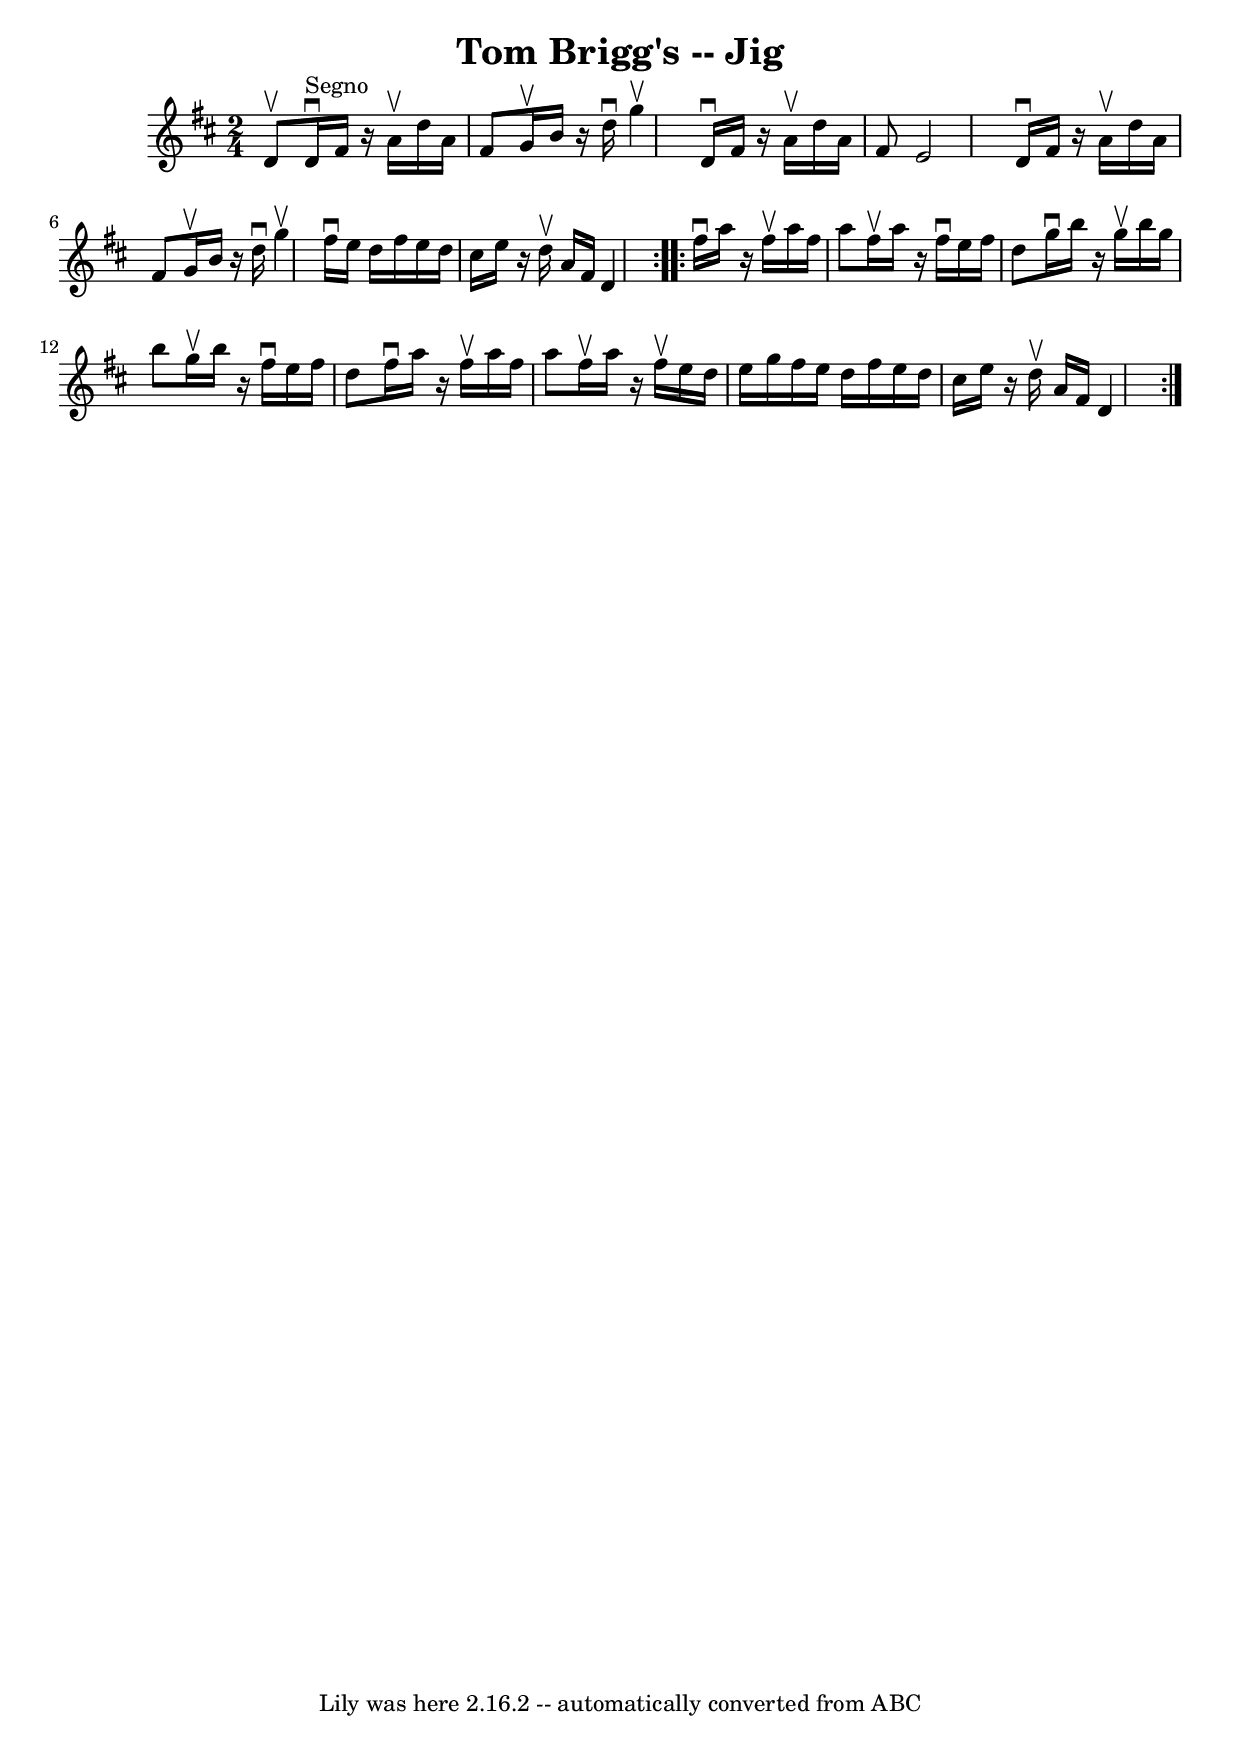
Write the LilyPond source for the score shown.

\version "2.16.2"
\include "Mammoth.ily"
\header {
  %% book = "Ryan's Mammoth Collection"
  crossRefNumber = "1"
  footnotes = "\\\\113 635"
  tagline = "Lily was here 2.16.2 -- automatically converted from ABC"
  title = "Tom Brigg's -- Jig"

}
voicedefault =  {



  \repeat volta 2 {

    \time 2/4 
    \key d \major
    d'8^\upbow   |
    d'16^"Segno"^\downbow   
    fis'16    r16 a'16^\upbow d''16 a'16 fis'8    |
    g'16^\upbow  
    b'16    r16 d''16^\downbow g''4^\upbow   |
    d'16^\downbow   
    fis'16    r16 a'16^\upbow d''16 a'16 fis'8    |
    e'2    
    |
    d'16^\downbow fis'16    r16 a'16^\upbow d''16 a'16    
    fis'8    |
    g'16^\upbow b'16    r16 d''16^\downbow g''4^\upbow   
    |
    fis''16^\downbow e''16 d''16 fis''16 e''16 d''16    
    cis''16 e''16    |
    r16 d''16^\upbow a'16 fis'16 d'4    
  }   
  
  \repeat volta 2 {
    fis''16^\downbow a''16    r16 fis''16^\upbow a''16  
    fis''16 a''8    |
    fis''16^\upbow a''16    r16 fis''16 ^\downbow e''16 fis''16 d''8    |
    g''16^\downbow b''16    
    r16 g''16^\upbow b''16 g''16 b''8    |
    g''16^\upbow b''16  
    r16 fis''16^\downbow e''16 fis''16 d''8  |
    fis''16 ^\downbow a''16    r16 fis''16^\upbow a''16 fis''16 a''8    |
    
    fis''16^\upbow a''16    r16 fis''16^\upbow e''16 d''16 e''16    
    g''16    |
    fis''16 e''16 d''16 fis''16 e''16 d''16    
    cis''16 e''16    |
    r16 d''16^\upbow a'16 fis'16 d'4        

  }   

}

\score{
  <<

    \context Staff="default"
    {
      \voicedefault 
      
    }

  >>
  \layout {
    
  }
  \midi {
  }

}
